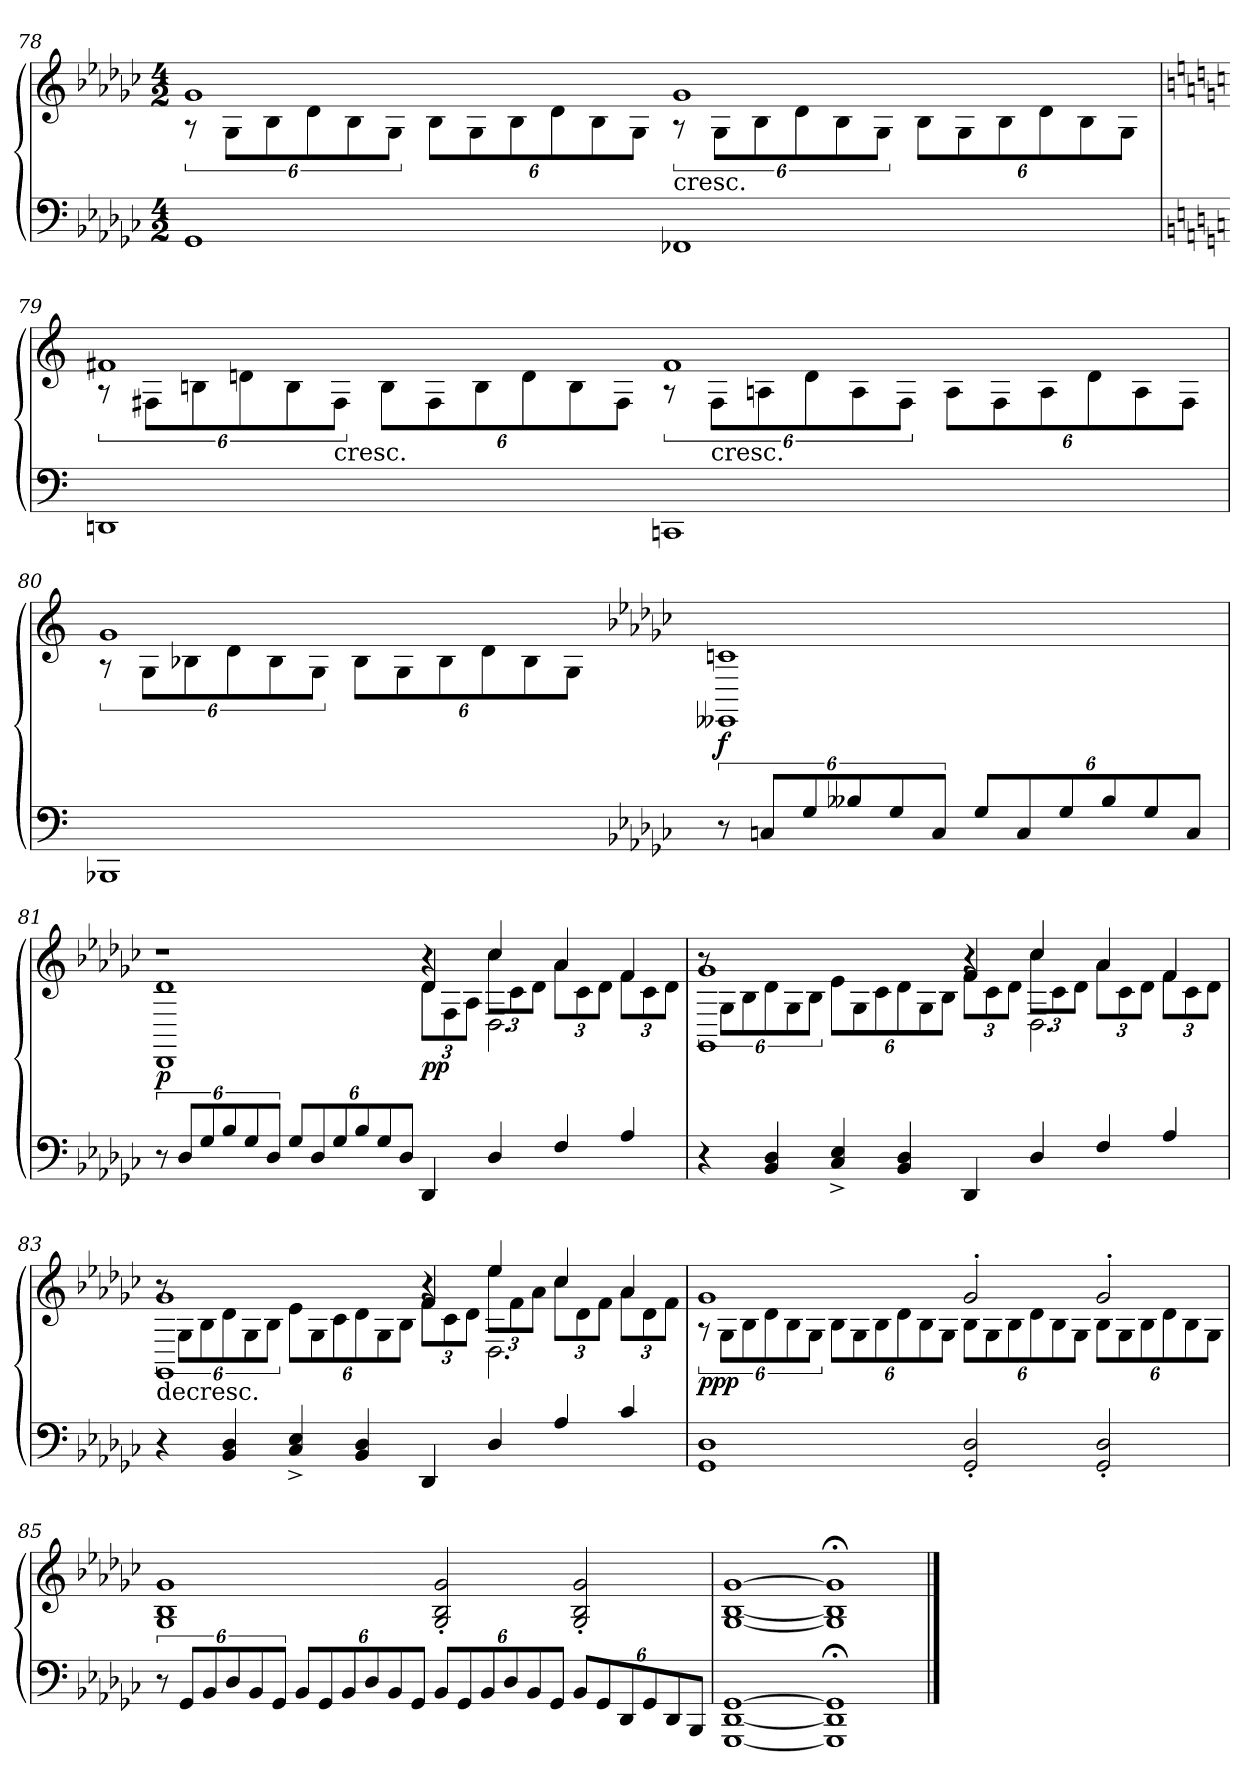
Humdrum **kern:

**kern	**kern	**dynam
*part1	*part1	*part1
*staff2	*staff1	*staff1/2
*clefF4	*clefG2	*
*k[b-e-a-d-g-c-]	*k[b-e-a-d-g-c-]	*
*G-:	*G-:	*
*M4/2	*M4/2	*
=78	=78	=78
*	*^	*
1GG-	1g-	12r	.
.	.	12G-\L	.
.	.	12B-\	.
.	.	12d-\	.
.	.	12B-\	.
.	.	12G-\J	.
.	.	12B-\L	.
.	.	12G-\	.
.	.	12B-\	.
.	.	12d-\	.
.	.	12B-\	.
.	.	12G-\J	.
!	!LO:TX:c:t=cresc.	!	!
1FF-X	1g-	12r	.
.	.	12G-\L	.
.	.	12B-\	.
.	.	12d-\	.
.	.	12B-\	.
.	.	12G-\J	.
.	.	12B-\L	.
.	.	12G-\	.
.	.	12B-\	.
.	.	12d-\	.
.	.	12B-\	.
.	.	12G-\J	.
=79	=79	=79	=79
*k[]	*k[]	*	*
1DDn	1f#X	12r	.
.	.	12F#X\L	.
.	.	12Bn\	.
.	.	12dn\	.
.	.	12B\	.
!	!	!LO:TX:c:t=cresc.	!
.	.	12F#\J	.
.	.	12B\L	.
.	.	12F#\	.
.	.	12B\	.
.	.	12d\	.
.	.	12B\	.
.	.	12F#\J	.
1CCn	1f#	12r	.
!	!	!LO:TX:c:t=cresc.	!
.	.	12F#\L	.
.	.	12An\	.
.	.	12d\	.
.	.	12A\	.
.	.	12F#\J	.
.	.	12A\L	.
.	.	12F#\	.
.	.	12A\	.
.	.	12d\	.
.	.	12A\	.
.	.	12F#\J	.
=80	=80	=80	=80
1BBB-X	1g	12r	.
.	.	12G\L	.
.	.	12B-X\	.
.	.	12d\	.
.	.	12B-\	.
.	.	12G\J	.
.	.	12B-\L	.
.	.	12G\	.
.	.	12B-\	.
.	.	12d\	.
.	.	12B-\	.
.	.	12G\J	.
*k[b-e-a-d-g-c-]	*k[b-e-a-d-g-c-]	*	*
12r	1EE--X	1cn	f
12Cn/L	.	.	.
12G-/	.	.	.
12B--X/	.	.	.
12G-/	.	.	.
12C/J	.	.	.
12G-/L	.	.	.
12C/	.	.	.
12G-/	.	.	.
12B--/	.	.	.
12G-/	.	.	.
12C/J	.	.	.
=81	=81	=81	=81
*	*	*^	*
12r	1DD-	1d-	1r	p
12D-/L	.	.	.	.
12G-/	.	.	.	.
12B-/	.	.	.	.
12G-/	.	.	.	.
12D-/J	.	.	.	.
12G-/L	.	.	.	.
12D-/	.	.	.	.
12G-/	.	.	.	.
12B-/	.	.	.	.
12G-/	.	.	.	.
12D-/J	.	.	.	.
4DD-/	4r	4d-/	12d-\L	pp
.	.	.	12F\	.
.	.	.	12A-\J	.
4D-/	2.D-\	4cc-/	12cc-\L	.
.	.	.	12c-\	.
.	.	.	12d-\J	.
4F/	.	4a-/	12a-\L	.
.	.	.	12c-\	.
.	.	.	12d-\J	.
4A-/	.	4f/	12f\L	.
.	.	.	12c-\	.
.	.	.	12d-\J	.
=82	=82	=82	=82	=82
4r	1GG-	1g-	12r	.
.	.	.	12G-\L	.
.	.	.	12B-\	.
4BB-/ 4D-/	.	.	12d-\	.
.	.	.	12G-\	.
.	.	.	12B-\J	.
4C-^/ 4E-^/	.	.	12e-\L	.
.	.	.	12G-\	.
.	.	.	12c-\	.
4BB-/ 4D-/	.	.	12d-\	.
.	.	.	12G-\	.
.	.	.	12B-\J	.
4DD-/	4r	4f/	12f\L	.
.	.	.	12c-\	.
.	.	.	12d-\J	.
4D-/	2.D-\	4cc-/	12cc-\L	.
.	.	.	12c-\	.
.	.	.	12d-\J	.
4F/	.	4a-/	12a-\L	.
.	.	.	12c-\	.
.	.	.	12d-\J	.
4A-/	.	4f/	12f\L	.
.	.	.	12c-\	.
.	.	.	12d-\J	.
=83	=83	=83	=83	=83
!	!LO:TX:c:t=decresc.	!	!	!
4r	1GG-	1g-	12r	.
.	.	.	12G-\L	.
.	.	.	12B-\	.
4BB-/ 4D-/	.	.	12d-\	.
.	.	.	12G-\	.
.	.	.	12B-\J	.
4C-^/ 4E-^/	.	.	12e-\L	.
.	.	.	12G-\	.
.	.	.	12c-\	.
4BB-/ 4D-/	.	.	12d-\	.
.	.	.	12G-\	.
.	.	.	12B-\J	.
4DD-/	4r	4f/	12f\L	.
.	.	.	12c-\	.
.	.	.	12d-\J	.
4D-/	2.D-\	4ee-/	12ee-\L	.
.	.	.	12f\	.
.	.	.	12a-\J	.
4A-/	.	4cc-/	12cc-\L	.
.	.	.	12d-\	.
.	.	.	12f\J	.
4c-/	.	4a-/	12a-\L	.
.	.	.	12d-\	.
.	.	.	12f\J	.
*	*	*v	*v	*
=84	=84	=84	=84
1GG- 1D-	1g-	12r	ppp
.	.	12G-\L	.
.	.	12B-\	.
.	.	12d-\	.
.	.	12B-\	.
.	.	12G-\J	.
.	.	12B-\L	.
.	.	12G-\	.
.	.	12B-\	.
.	.	12d-\	.
.	.	12B-\	.
.	.	12G-\J	.
2GG-'/ 2D-'/	2g-'/	12B-\L	.
.	.	12G-\	.
.	.	12B-\	.
.	.	12d-\	.
.	.	12B-\	.
.	.	12G-\J	.
2GG-'/ 2D-'/	2g-'/	12B-\L	.
.	.	12G-\	.
.	.	12B-\	.
.	.	12d-\	.
.	.	12B-\	.
.	.	12G-\J	.
*	*v	*v	*
=85	=85	=85
12r	1G- 1B- 1g-	.
12GG-/L	.	.
12BB-/	.	.
12D-/	.	.
12BB-/	.	.
12GG-/J	.	.
12BB-/L	.	.
12GG-/	.	.
12BB-/	.	.
12D-/	.	.
12BB-/	.	.
12GG-/J	.	.
12BB-/L	2G-'/ 2B-'/ 2g-'/	.
12GG-/	.	.
12BB-/	.	.
12D-/	.	.
12BB-/	.	.
12GG-/J	.	.
12BB-/L	2G-'/ 2B-'/ 2g-'/	.
12GG-/	.	.
12DD-/	.	.
12GG-/	.	.
12DD-/	.	.
12BBB-/J	.	.
=86	=86	=86
[1GGG- [1DD- [1GG-	[1G- [1B- [1g-	.
1GGG-];< 1DD-];< 1GG-];<	1G-];< 1B-];< 1g-];<	.
==	==	==
*-	*-	*-
